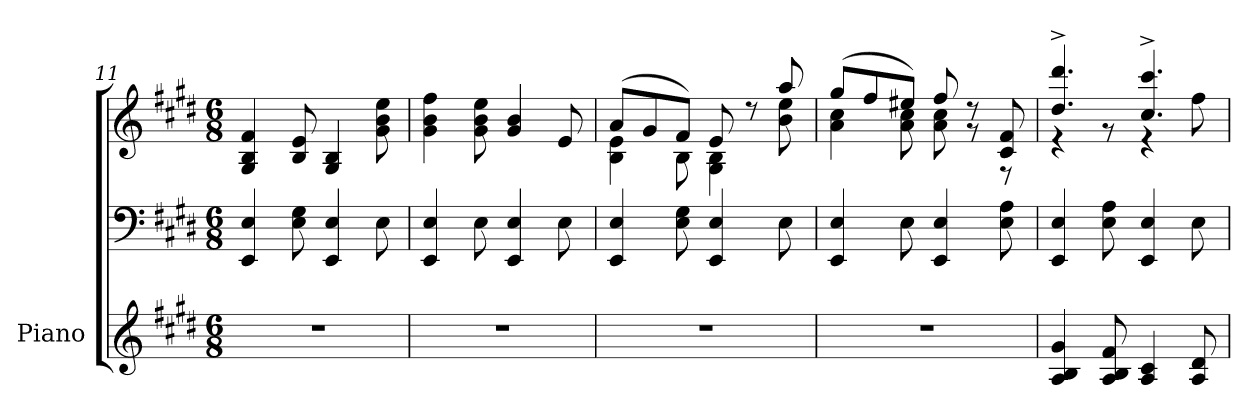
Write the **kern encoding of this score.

**kern	**kern	**kern
*part1	*part1	*part1
*staff3	*staff2	*staff1
*I"Piano	*	*
*I'Pno.	*	*
*clefG2	*clefF4	*clefG2
*k[f#c#g#d#]	*k[f#c#g#d#]	*k[f#c#g#d#]
*M6/8	*M6/8	*M6/8
=11	=11	=11
2.r	4EE/ 4E/	4G#/ 4B/ 4f#/
.	8E\ 8G#\	8B/ 8e/
.	4EE/ 4E/	4G#/ 4B/
.	8E\	8g#\ 8b\ 8ee\
=12	=12	=12
2.r	4EE/ 4E/	4g#\ 4b\ 4ff#\
.	8E\	8g#\ 8b\ 8ee\
.	4EE/ 4E/	4g#/ 4b/
.	8E\	8e/
=13	=13	=13
*	*	*^
2.r	4EE/ 4E/	(>8a/L	4B\ 4e\
.	.	8g#/	.
.	8E\ 8G#\	8f#/J)	8B\
.	4EE/ 4E/	8e/	4G#\ 4B\
.	.	8r	.
.	8E\	8aa/	8b\ 8ee\
=14	=14	=14	=14
2.r	4EE/ 4E/	(>8gg#/L	4a\ 4cc#\
.	.	8ff#/	.
.	8E\	8ee#X/J)	8a\ 8cc#\
.	4EE/ 4E/	8ff#/	8a\ 8cc#\
.	.	8r	8r
.	8E\ 8A\	8c#/ 8f#/	8r
=15	=15	=15	=15
4A/ 4B/ 4g#/	4EE/ 4E/	4.dd#/^ 4.ddd#/^	4r
8A/ 8B/ 8f#/	8E\ 8A\	.	8r
4A/ 4c#/	4EE/ 4E/	4.cc#/^ 4.ccc#/^	4r
8A/ 8d#/	8E\	.	8ff#\
*	*	*v	*v
=	=	=
*-	*-	*-
